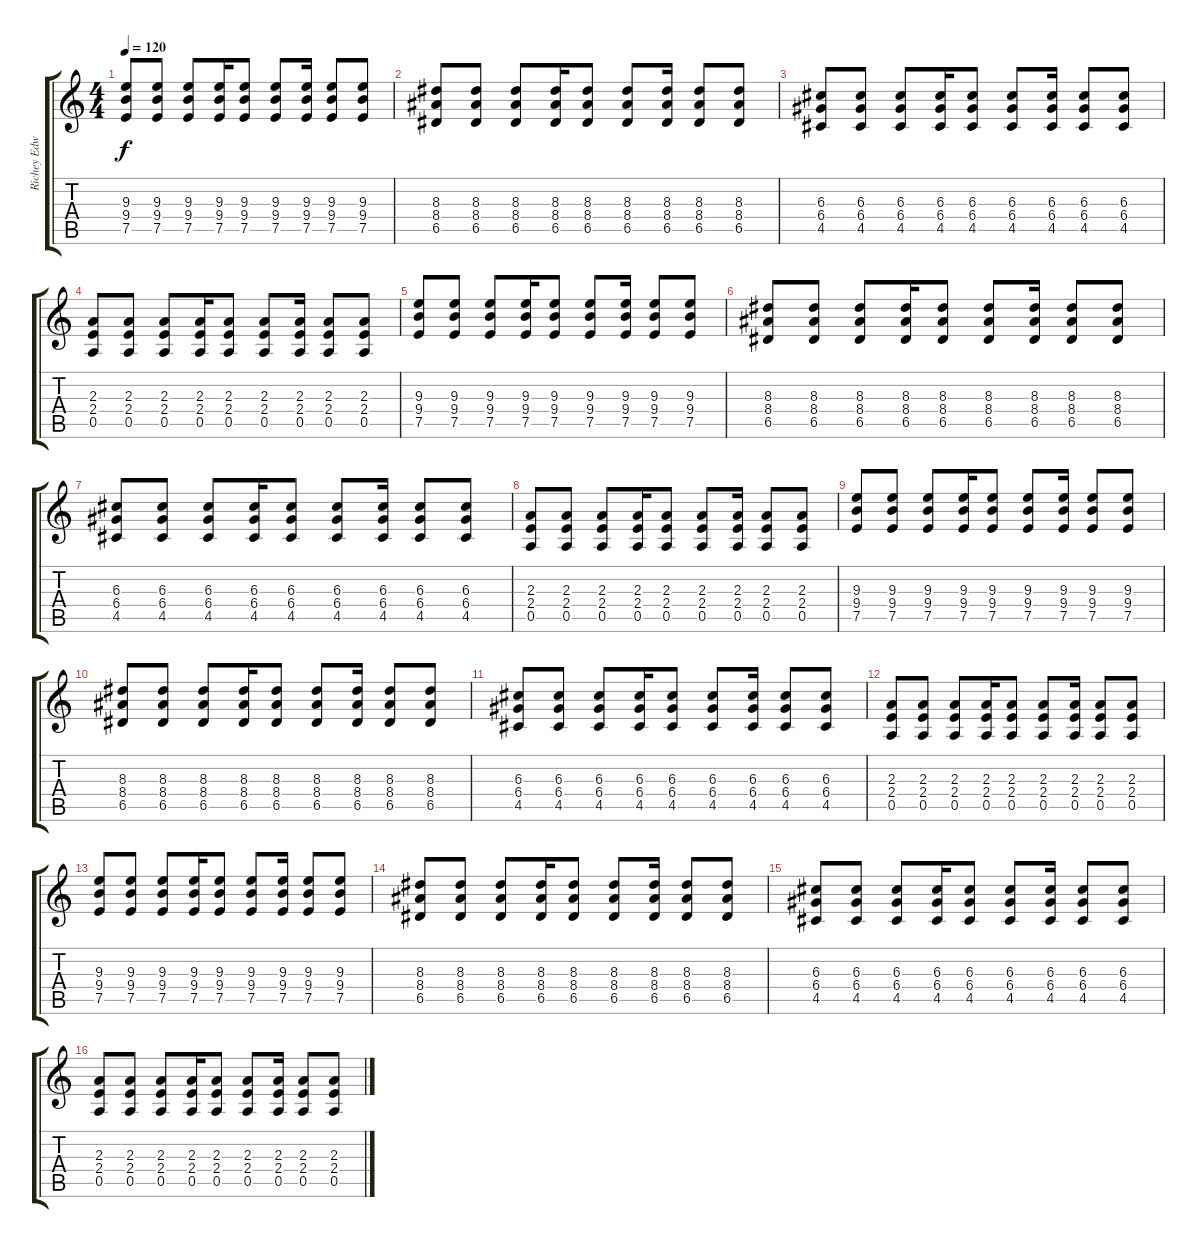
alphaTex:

\track ("Richey Edwards (sort of)" "Richey Edw") {instrument distortionguitar}
\staff {score tabs}
\tuning (E4 B3 G3 D3 A2 E2) {hide}
\ts (4 4)
\tempo 120
\clef g2
\ks c
(9.3 9.4 7.5).8{dy f volume 12 instrument distortionguitar} (9.3 9.4 7.5).8 (9.3 9.4 7.5).8 (9.3 9.4 7.5).16 (9.3 9.4 7.5).8 (9.3 9.4 7.5).8 (9.3 9.4 7.5).16 (9.3 9.4 7.5).8 (9.3 9.4 7.5).8 |
(8.3 8.4 6.5).8 (8.3 8.4 6.5).8 (8.3 8.4 6.5).8 (8.3 8.4 6.5).16 (8.3 8.4 6.5).8 (8.3 8.4 6.5).8 (8.3 8.4 6.5).16 (8.3 8.4 6.5).8 (8.3 8.4 6.5).8 |
(6.3 6.4 4.5).8 (6.3 6.4 4.5).8 (6.3 6.4 4.5).8 (6.3 6.4 4.5).16 (6.3 6.4 4.5).8 (6.3 6.4 4.5).8 (6.3 6.4 4.5).16 (6.3 6.4 4.5).8 (6.3 6.4 4.5).8 |
(2.3 2.4 0.5).8 (2.3 2.4 0.5).8 (2.3 2.4 0.5).8 (2.3 2.4 0.5).16 (2.3 2.4 0.5).8 (2.3 2.4 0.5).8 (2.3 2.4 0.5).16 (2.3 2.4 0.5).8 (2.3 2.4 0.5).8 |
(9.3 9.4 7.5).8 (9.3 9.4 7.5).8 (9.3 9.4 7.5).8 (9.3 9.4 7.5).16 (9.3 9.4 7.5).8 (9.3 9.4 7.5).8 (9.3 9.4 7.5).16 (9.3 9.4 7.5).8 (9.3 9.4 7.5).8 |
(8.3 8.4 6.5).8 (8.3 8.4 6.5).8 (8.3 8.4 6.5).8 (8.3 8.4 6.5).16 (8.3 8.4 6.5).8 (8.3 8.4 6.5).8 (8.3 8.4 6.5).16 (8.3 8.4 6.5).8 (8.3 8.4 6.5).8 |
(6.3 6.4 4.5).8 (6.3 6.4 4.5).8 (6.3 6.4 4.5).8 (6.3 6.4 4.5).16 (6.3 6.4 4.5).8 (6.3 6.4 4.5).8 (6.3 6.4 4.5).16 (6.3 6.4 4.5).8 (6.3 6.4 4.5).8 |
(2.3 2.4 0.5).8 (2.3 2.4 0.5).8 (2.3 2.4 0.5).8 (2.3 2.4 0.5).16 (2.3 2.4 0.5).8 (2.3 2.4 0.5).8 (2.3 2.4 0.5).16 (2.3 2.4 0.5).8 (2.3 2.4 0.5).8 |
(9.3 9.4 7.5).8 (9.3 9.4 7.5).8 (9.3 9.4 7.5).8 (9.3 9.4 7.5).16 (9.3 9.4 7.5).8 (9.3 9.4 7.5).8 (9.3 9.4 7.5).16 (9.3 9.4 7.5).8 (9.3 9.4 7.5).8 |
(8.3 8.4 6.5).8 (8.3 8.4 6.5).8 (8.3 8.4 6.5).8 (8.3 8.4 6.5).16 (8.3 8.4 6.5).8 (8.3 8.4 6.5).8 (8.3 8.4 6.5).16 (8.3 8.4 6.5).8 (8.3 8.4 6.5).8 |
(6.3 6.4 4.5).8 (6.3 6.4 4.5).8 (6.3 6.4 4.5).8 (6.3 6.4 4.5).16 (6.3 6.4 4.5).8 (6.3 6.4 4.5).8 (6.3 6.4 4.5).16 (6.3 6.4 4.5).8 (6.3 6.4 4.5).8 |
(2.3 2.4 0.5).8 (2.3 2.4 0.5).8 (2.3 2.4 0.5).8 (2.3 2.4 0.5).16 (2.3 2.4 0.5).8 (2.3 2.4 0.5).8 (2.3 2.4 0.5).16 (2.3 2.4 0.5).8 (2.3 2.4 0.5).8 |
(9.3 9.4 7.5).8 (9.3 9.4 7.5).8 (9.3 9.4 7.5).8 (9.3 9.4 7.5).16 (9.3 9.4 7.5).8 (9.3 9.4 7.5).8 (9.3 9.4 7.5).16 (9.3 9.4 7.5).8 (9.3 9.4 7.5).8 |
(8.3 8.4 6.5).8 (8.3 8.4 6.5).8 (8.3 8.4 6.5).8 (8.3 8.4 6.5).16 (8.3 8.4 6.5).8 (8.3 8.4 6.5).8 (8.3 8.4 6.5).16 (8.3 8.4 6.5).8 (8.3 8.4 6.5).8 |
(6.3 6.4 4.5).8 (6.3 6.4 4.5).8 (6.3 6.4 4.5).8 (6.3 6.4 4.5).16 (6.3 6.4 4.5).8 (6.3 6.4 4.5).8 (6.3 6.4 4.5).16 (6.3 6.4 4.5).8 (6.3 6.4 4.5).8 |
(2.3 2.4 0.5).8 (2.3 2.4 0.5).8 (2.3 2.4 0.5).8 (2.3 2.4 0.5).16 (2.3 2.4 0.5).8 (2.3 2.4 0.5).8 (2.3 2.4 0.5).16 (2.3 2.4 0.5).8 (2.3 2.4 0.5).8
